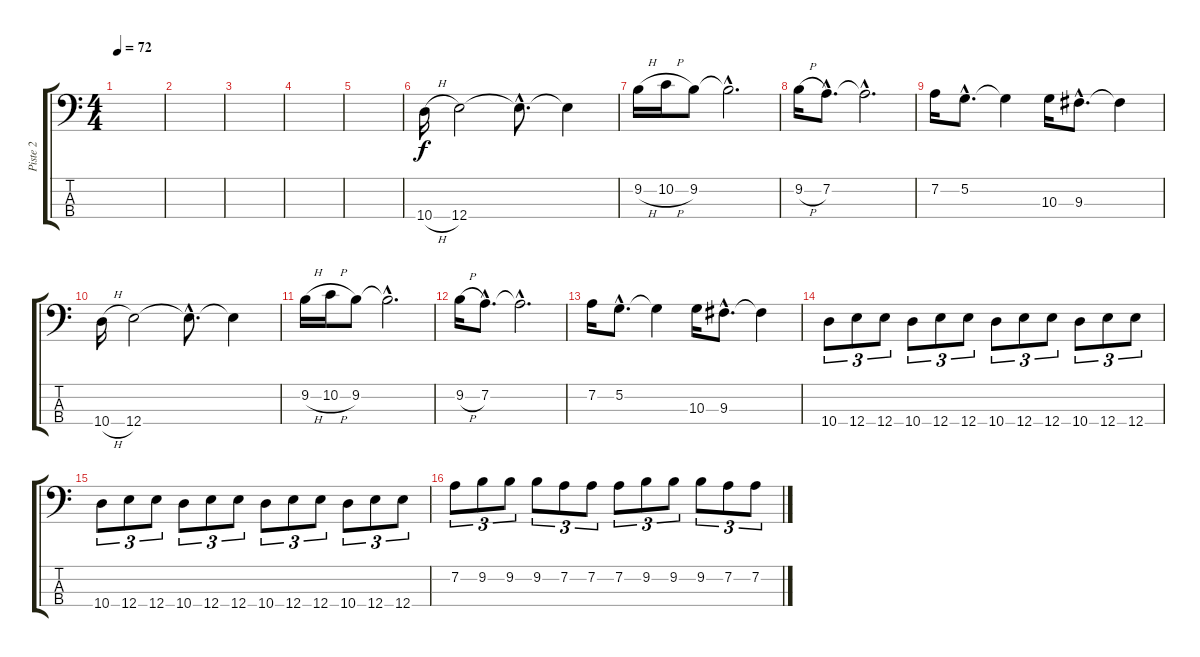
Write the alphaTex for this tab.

\track ("Piste 2" "Piste 2") {instrument electricbassfinger}
\staff {score tabs}
\tuning (G2 D2 A1 E1) {hide}
\ts (4 4)
\tempo 72
\clef f4
\ks c
|
|
|
|
|
10.4{h}.16 12.4.2 12.4{hac t}.8{d} 12.4{t}.4 |
9.2{h}.16 10.2{h}.16 9.2.8 9.2{hac t}.2{d} |
9.2{h}.16 7.2{hac}.8{d} 7.2{hac t}.2{d} |
7.2.16 5.2{hac}.8{d} 5.2{t}.4 10.3.16 9.3{hac}.8{d} 9.3{t}.4 |
10.4{h}.16 12.4.2 12.4{hac t}.8{d} 12.4{t}.4 |
9.2{h}.16 10.2{h}.16 9.2.8 9.2{hac t}.2{d} |
9.2{h}.16 7.2{hac}.8{d} 7.2{hac t}.2{d} |
7.2.16 5.2{hac}.8{d} 5.2{t}.4 10.3.16 9.3{hac}.8{d} 9.3{t}.4 |
10.4.8{tu (3 2)} 12.4.8{tu (3 2)} 12.4.8{tu (3 2)} 10.4.8{tu (3 2)} 12.4.8{tu (3 2)} 12.4.8{tu (3 2)} 10.4.8{tu (3 2)} 12.4.8{tu (3 2)} 12.4.8{tu (3 2)} 10.4.8{tu (3 2)} 12.4.8{tu (3 2)} 12.4.8{tu (3 2)} |
10.4.8{tu (3 2)} 12.4.8{tu (3 2)} 12.4.8{tu (3 2)} 10.4.8{tu (3 2)} 12.4.8{tu (3 2)} 12.4.8{tu (3 2)} 10.4.8{tu (3 2)} 12.4.8{tu (3 2)} 12.4.8{tu (3 2)} 10.4.8{tu (3 2)} 12.4.8{tu (3 2)} 12.4.8{tu (3 2)} |
7.2.8{tu (3 2)} 9.2.8{tu (3 2)} 9.2.8{tu (3 2)} 9.2.8{tu (3 2)} 7.2.8{tu (3 2)} 7.2.8{tu (3 2)} 7.2.8{tu (3 2)} 9.2.8{tu (3 2)} 9.2.8{tu (3 2)} 9.2.8{tu (3 2)} 7.2.8{tu (3 2)} 7.2.8{tu (3 2)}
